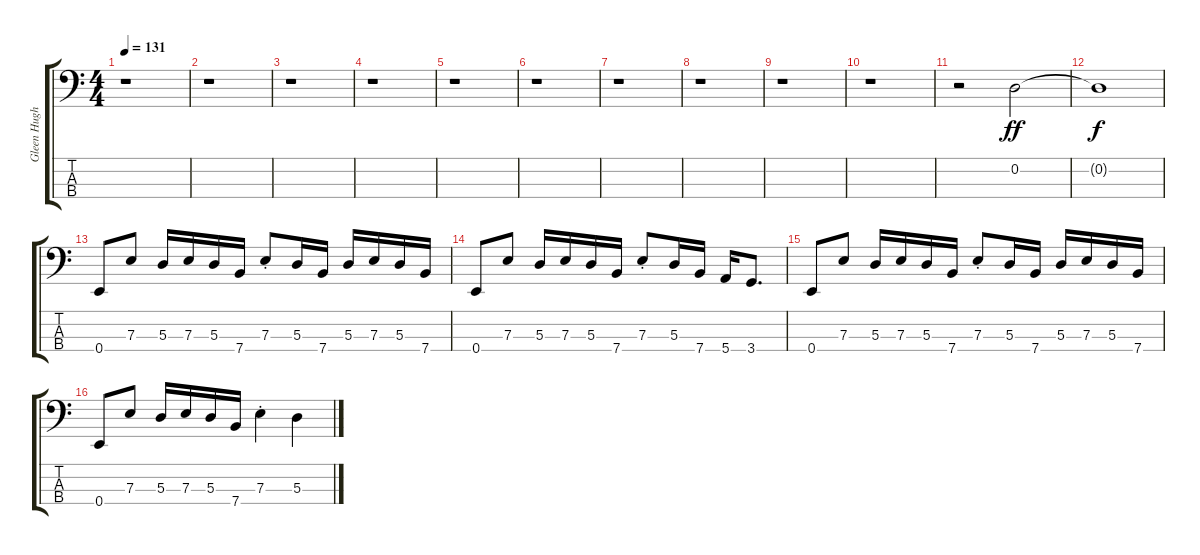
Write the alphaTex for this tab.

\track ("Gleen Hughes" "Gleen Hugh") {instrument electricbassfinger}
\staff {score tabs}
\tuning (G2 D2 A1 E1) {hide}
\ts (4 4)
\tempo 131
\clef f4
\ks c
r.1{dy ff instrument electricbassfinger} |
r.1 |
r.1 |
r.1 |
r.1 |
r.1 |
r.1 |
r.1 |
r.1 |
r.1 |
r.2 0.2.2 |
0.2{t}.1{dy f} |
0.4.8 7.3.8 5.3.16 7.3.16 5.3.16 7.4.16 7.3{st}.8 5.3.16 7.4.16 5.3.16 7.3.16 5.3.16 7.4.16 |
0.4.8 7.3.8 5.3.16 7.3.16 5.3.16 7.4.16 7.3{st}.8 5.3.16 7.4.16 5.4.16 3.4.8{d} |
0.4.8 7.3.8 5.3.16 7.3.16 5.3.16 7.4.16 7.3{st}.8 5.3.16 7.4.16 5.3.16 7.3.16 5.3.16 7.4.16 |
0.4.8 7.3.8 5.3.16 7.3.16 5.3.16 7.4.16 7.3{st}.4 5.3.4
